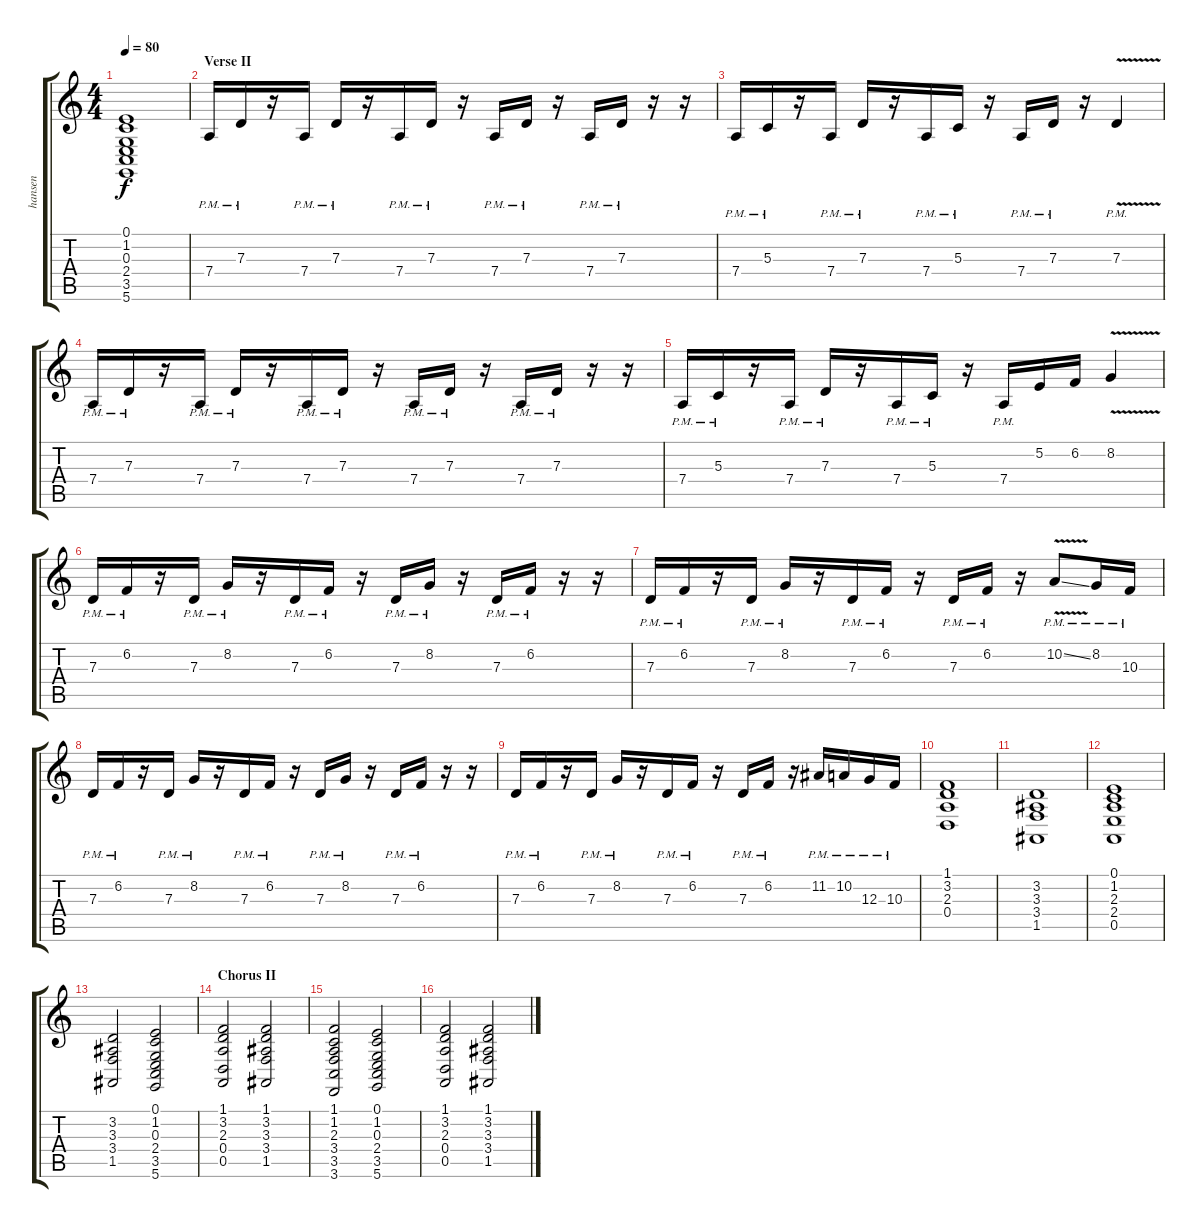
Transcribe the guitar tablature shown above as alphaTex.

\track ("hansen" "hansen") {instrument stringensemble1}
\staff {score tabs}
\tuning (E4 B3 G3 D3 A2 D2) {hide}
\ts (4 4)
\tempo 80
\clef g2
\ks c
(0.1 1.2 0.3 2.4 3.5 5.6).1{dy f} |
\section ("" "Verse II")
7.4{pm}.16 7.3{pm}.16 r.16 7.4{pm}.16 7.3{pm}.16 r.16 7.4{pm}.16 7.3{pm}.16 r.16 7.4{pm}.16 7.3{pm}.16 r.16 7.4{pm}.16 7.3{pm}.16 r.16 r.16 |
7.4{pm}.16 5.3{pm}.16 r.16 7.4{pm}.16 7.3{pm}.16 r.16 7.4{pm}.16 5.3{pm}.16 r.16 7.4{pm}.16 7.3{pm}.16 r.16 7.3{v pm}.4 |
7.4{pm}.16 7.3{pm}.16 r.16 7.4{pm}.16 7.3{pm}.16 r.16 7.4{pm}.16 7.3{pm}.16 r.16 7.4{pm}.16 7.3{pm}.16 r.16 7.4{pm}.16 7.3{pm}.16 r.16 r.16 |
7.4{pm}.16 5.3{pm}.16 r.16 7.4{pm}.16 7.3{pm}.16 r.16 7.4{pm}.16 5.3{pm}.16 r.16 7.4{pm}.16 5.2.16 6.2.16 8.2{v}.4 |
7.3{pm}.16 6.2{pm}.16 r.16 7.3{pm}.16 8.2{pm}.16 r.16 7.3{pm}.16 6.2{pm}.16 r.16 7.3{pm}.16 8.2{pm}.16 r.16 7.3{pm}.16 6.2{pm}.16 r.16 r.16 |
7.3{pm}.16 6.2{pm}.16 r.16 7.3{pm}.16 8.2{pm}.16 r.16 7.3{pm}.16 6.2{pm}.16 r.16 7.3{pm}.16 6.2{pm}.16 r.16 10.2{v ss pm}.8 8.2{pm}.16 10.3{pm}.16 |
7.3{pm}.16 6.2{pm}.16 r.16 7.3{pm}.16 8.2{pm}.16 r.16 7.3{pm}.16 6.2{pm}.16 r.16 7.3{pm}.16 8.2{pm}.16 r.16 7.3{pm}.16 6.2{pm}.16 r.16 r.16 |
7.3{pm}.16 6.2{pm}.16 r.16 7.3{pm}.16 8.2{pm}.16 r.16 7.3{pm}.16 6.2{pm}.16 r.16 7.3{pm}.16 6.2{pm}.16 r.16 11.2{pm}.16 10.2{pm}.16 12.3{pm}.16 10.3{pm}.16 |
(1.1 3.2 2.3 0.4).1 |
(3.2 3.3 3.4 1.5).1 |
(0.1 1.2 2.3 2.4 0.5).1 |
\section ("" "")
(3.2 3.3 3.4 1.5).2 (0.1 1.2 0.3 2.4 3.5 5.6).2 |
\section ("" "Chorus II")
(1.1 3.2 2.3 0.4 0.5).2 (1.1 3.2 3.3 3.4 1.5).2 |
(1.1 1.2 2.3 3.4 3.5 3.6).2 (0.1 1.2 0.3 2.4 3.5 5.6).2 |
(1.1 3.2 2.3 0.4 0.5).2 (1.1 3.2 3.3 3.4 1.5).2
